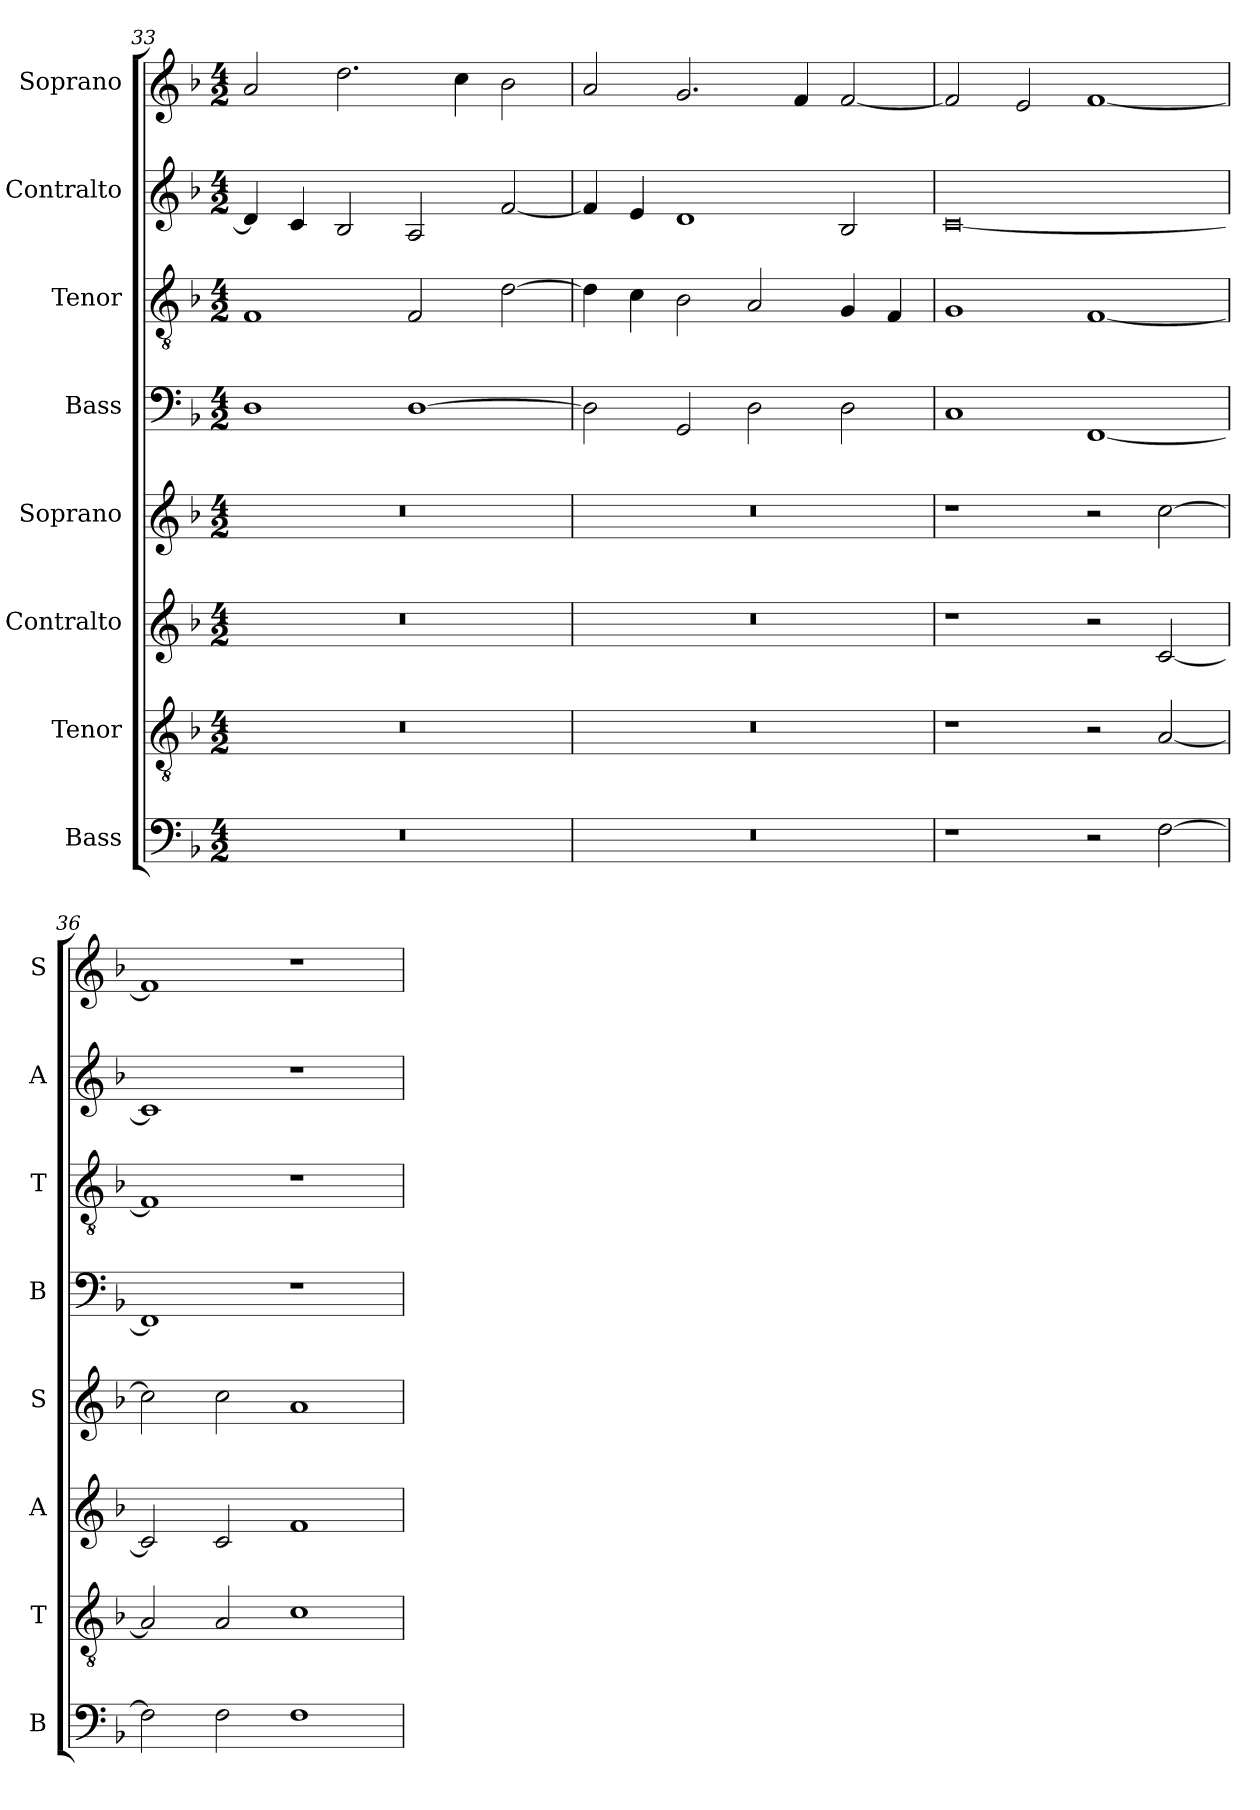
**kern	**kern	**kern	**kern	**kern	**kern	**kern	**kern
*part8	*part7	*part6	*part5	*part4	*part3	*part2	*part1
*staff8	*staff7	*staff6	*staff5	*staff4	*staff3	*staff2	*staff1
*I"Bass	*I"Tenor	*I"Contralto	*I"Soprano	*I"Bass	*I"Tenor	*I"Contralto	*I"Soprano
*I'B	*I'T	*I'A	*I'S	*I'B	*I'T	*I'A	*I'S
*clefF4	*clefGv2	*clefG2	*clefG2	*clefF4	*clefGv2	*clefG2	*clefG2
*k[b-]	*k[b-]	*k[b-]	*k[b-]	*k[b-]	*k[b-]	*k[b-]	*k[b-]
*F:ion	*F:ion	*F:ion	*F:ion	*F:ion	*F:ion	*F:ion	*F:ion
*M4/2	*M4/2	*M4/2	*M4/2	*M4/2	*M4/2	*M4/2	*M4/2
=33	=33	=33	=33	=33	=33	=33	=33
0r	0r	0r	0r	1D	1F	4d]	2a
.	.	.	.	.	.	4c	.
.	.	.	.	.	.	2B-	2.dd
.	.	.	.	[1D	2F	2A	.
.	.	.	.	.	.	.	4cc
.	.	.	.	.	[2d	[2f	2b-
=34	=34	=34	=34	=34	=34	=34	=34
0r	0r	0r	0r	2D]	4d]	4f]	2a
.	.	.	.	.	4c	4e	.
.	.	.	.	2GG	2B-	1d	2.g
.	.	.	.	2D	2A	.	.
.	.	.	.	.	.	.	4f
.	.	.	.	2D	4G	2B-	[2f
.	.	.	.	.	4F	.	.
=35	=35	=35	=35	=35	=35	=35	=35
1r	1r	1r	1r	1C	1G	[0c	2f]
.	.	.	.	.	.	.	2e
2r	2r	2r	2r	[1FF	[1F	.	[1f
[2F	[2A	[2c	[2cc	.	.	.	.
=36	=36	=36	=36	=36	=36	=36	=36
2F]	2A]	2c]	2cc]	1FF]	1F]	1c]	1f]
2F	2A	2c	2cc	.	.	.	.
1F	1c	1f	1a	1r	1r	1r	1r
=	=	=	=	=	=	=	=
*-	*-	*-	*-	*-	*-	*-	*-
